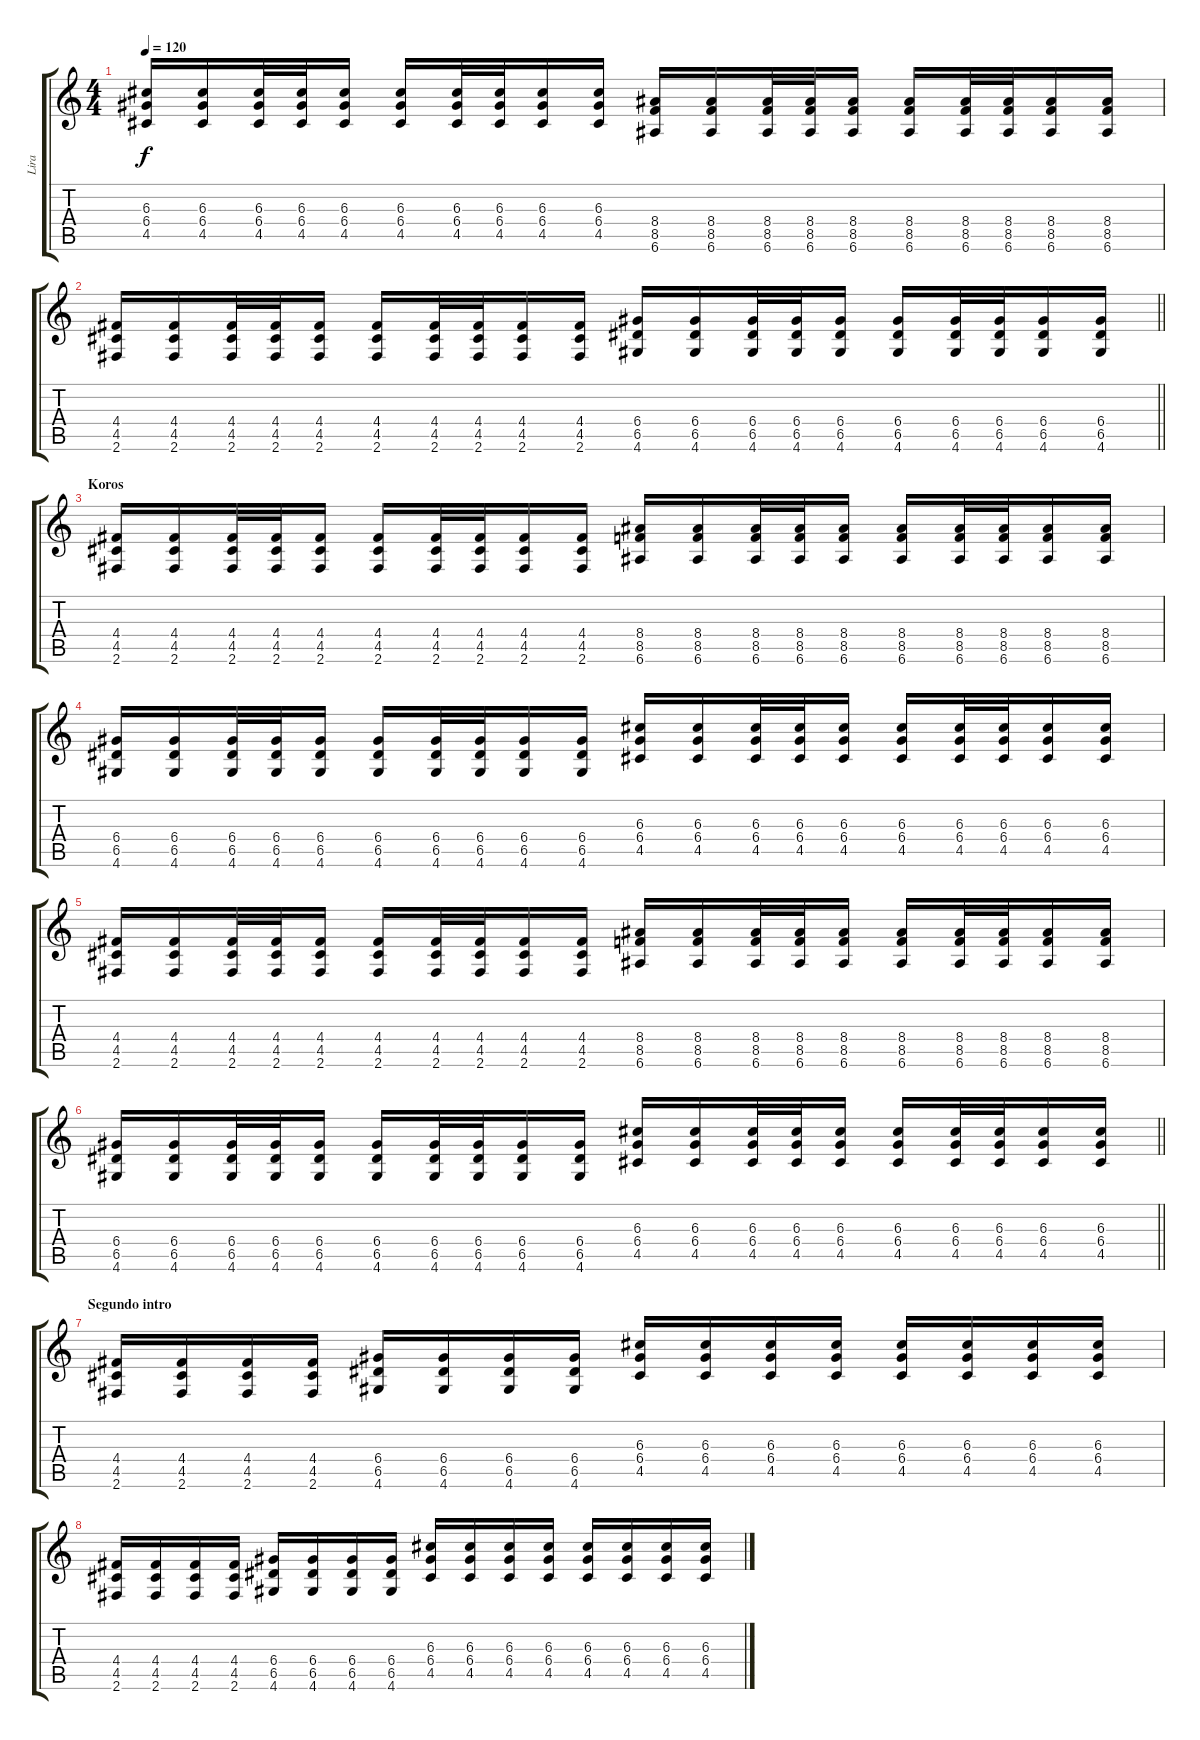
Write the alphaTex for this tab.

\track ("Lira" "Lira") {instrument distortionguitar}
\staff {score tabs}
\tuning (E4 B3 G3 D3 A2 E2) {hide}
\ts (4 4)
\tempo 120
\clef g2
\ks c
(6.3 6.4 4.5).16{dy f} (6.3 6.4 4.5).16 (6.3 6.4 4.5).32 (6.3 6.4 4.5).32 (6.3 6.4 4.5).16 (6.3 6.4 4.5).16 (6.3 6.4 4.5).32 (6.3 6.4 4.5).32 (6.3 6.4 4.5).16 (6.3 6.4 4.5).16 (8.4 8.5 6.6).16 (8.4 8.5 6.6).16 (8.4 8.5 6.6).32 (8.4 8.5 6.6).32 (8.4 8.5 6.6).16 (8.4 8.5 6.6).16 (8.4 8.5 6.6).32 (8.4 8.5 6.6).32 (8.4 8.5 6.6).16 (8.4 8.5 6.6).16 |
\barLineRight lightlight
(4.4 4.5 2.6).16 (4.4 4.5 2.6).16 (4.4 4.5 2.6).32 (4.4 4.5 2.6).32 (4.4 4.5 2.6).16 (4.4 4.5 2.6).16 (4.4 4.5 2.6).32 (4.4 4.5 2.6).32 (4.4 4.5 2.6).16 (4.4 4.5 2.6).16 (6.4 6.5 4.6).16 (6.4 6.5 4.6).16 (6.4 6.5 4.6).32 (6.4 6.5 4.6).32 (6.4 6.5 4.6).16 (6.4 6.5 4.6).16 (6.4 6.5 4.6).32 (6.4 6.5 4.6).32 (6.4 6.5 4.6).16 (6.4 6.5 4.6).16 |
\section ("" "Koros")
(4.4 4.5 2.6).16 (4.4 4.5 2.6).16 (4.4 4.5 2.6).32 (4.4 4.5 2.6).32 (4.4 4.5 2.6).16 (4.4 4.5 2.6).16 (4.4 4.5 2.6).32 (4.4 4.5 2.6).32 (4.4 4.5 2.6).16 (4.4 4.5 2.6).16 (8.4 8.5 6.6).16 (8.4 8.5 6.6).16 (8.4 8.5 6.6).32 (8.4 8.5 6.6).32 (8.4 8.5 6.6).16 (8.4 8.5 6.6).16 (8.4 8.5 6.6).32 (8.4 8.5 6.6).32 (8.4 8.5 6.6).16 (8.4 8.5 6.6).16 |
(6.4 6.5 4.6).16 (6.4 6.5 4.6).16 (6.4 6.5 4.6).32 (6.4 6.5 4.6).32 (6.4 6.5 4.6).16 (6.4 6.5 4.6).16 (6.4 6.5 4.6).32 (6.4 6.5 4.6).32 (6.4 6.5 4.6).16 (6.4 6.5 4.6).16 (6.3 6.4 4.5).16 (6.3 6.4 4.5).16 (6.3 6.4 4.5).32 (6.3 6.4 4.5).32 (6.3 6.4 4.5).16 (6.3 6.4 4.5).16 (6.3 6.4 4.5).32 (6.3 6.4 4.5).32 (6.3 6.4 4.5).16 (6.3 6.4 4.5).16 |
(4.4 4.5 2.6).16 (4.4 4.5 2.6).16 (4.4 4.5 2.6).32 (4.4 4.5 2.6).32 (4.4 4.5 2.6).16 (4.4 4.5 2.6).16 (4.4 4.5 2.6).32 (4.4 4.5 2.6).32 (4.4 4.5 2.6).16 (4.4 4.5 2.6).16 (8.4 8.5 6.6).16 (8.4 8.5 6.6).16 (8.4 8.5 6.6).32 (8.4 8.5 6.6).32 (8.4 8.5 6.6).16 (8.4 8.5 6.6).16 (8.4 8.5 6.6).32 (8.4 8.5 6.6).32 (8.4 8.5 6.6).16 (8.4 8.5 6.6).16 |
\barLineRight lightlight
(6.4 6.5 4.6).16 (6.4 6.5 4.6).16 (6.4 6.5 4.6).32 (6.4 6.5 4.6).32 (6.4 6.5 4.6).16 (6.4 6.5 4.6).16 (6.4 6.5 4.6).32 (6.4 6.5 4.6).32 (6.4 6.5 4.6).16 (6.4 6.5 4.6).16 (6.3 6.4 4.5).16 (6.3 6.4 4.5).16 (6.3 6.4 4.5).32 (6.3 6.4 4.5).32 (6.3 6.4 4.5).16 (6.3 6.4 4.5).16 (6.3 6.4 4.5).32 (6.3 6.4 4.5).32 (6.3 6.4 4.5).16 (6.3 6.4 4.5).16 |
\section ("" "Segundo intro")
(4.4 4.5 2.6).16 (4.4 4.5 2.6).16 (4.4 4.5 2.6).16 (4.4 4.5 2.6).16 (6.4 6.5 4.6).16 (6.4 6.5 4.6).16 (6.4 6.5 4.6).16 (6.4 6.5 4.6).16 (6.3 6.4 4.5).16 (6.3 6.4 4.5).16 (6.3 6.4 4.5).16 (6.3 6.4 4.5).16 (6.3 6.4 4.5).16 (6.3 6.4 4.5).16 (6.3 6.4 4.5).16 (6.3 6.4 4.5).16 |
(4.4 4.5 2.6).16 (4.4 4.5 2.6).16 (4.4 4.5 2.6).16 (4.4 4.5 2.6).16 (6.4 6.5 4.6).16 (6.4 6.5 4.6).16 (6.4 6.5 4.6).16 (6.4 6.5 4.6).16 (6.3 6.4 4.5).16 (6.3 6.4 4.5).16 (6.3 6.4 4.5).16 (6.3 6.4 4.5).16 (6.3 6.4 4.5).16 (6.3 6.4 4.5).16 (6.3 6.4 4.5).16 (6.3 6.4 4.5).16
